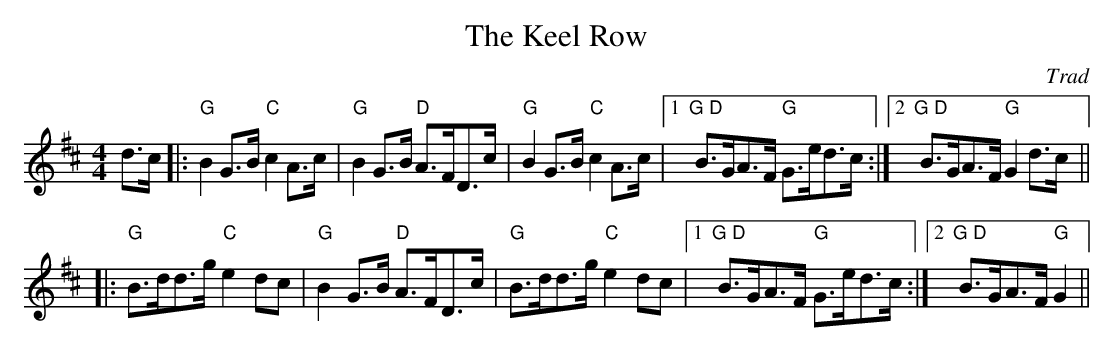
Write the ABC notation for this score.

X:1
T:Keel Row, The
C:Trad
M:4/4
L:1/8
E:8
K:D
d>c|:"G"B2 G>B "C"c2 A>c|"G"B2 G>B "D"A>FD>c|\
"G"B2 G>B "C"c2 A>c|1 "G D"B>GA>F "G"G>ed>c:|2 "G D"B>GA>F "G"G2 d>c||*
E:9
|:"G"B>dd>g "C"e2 dc|"G"B2 G>B "D"A>FD>c|\
"G"B>dd>g "C"e2 dc|1 "G D"B>GA>F "G"G>ed>c:|2 "G D"B>GA>F "G"G2||**
